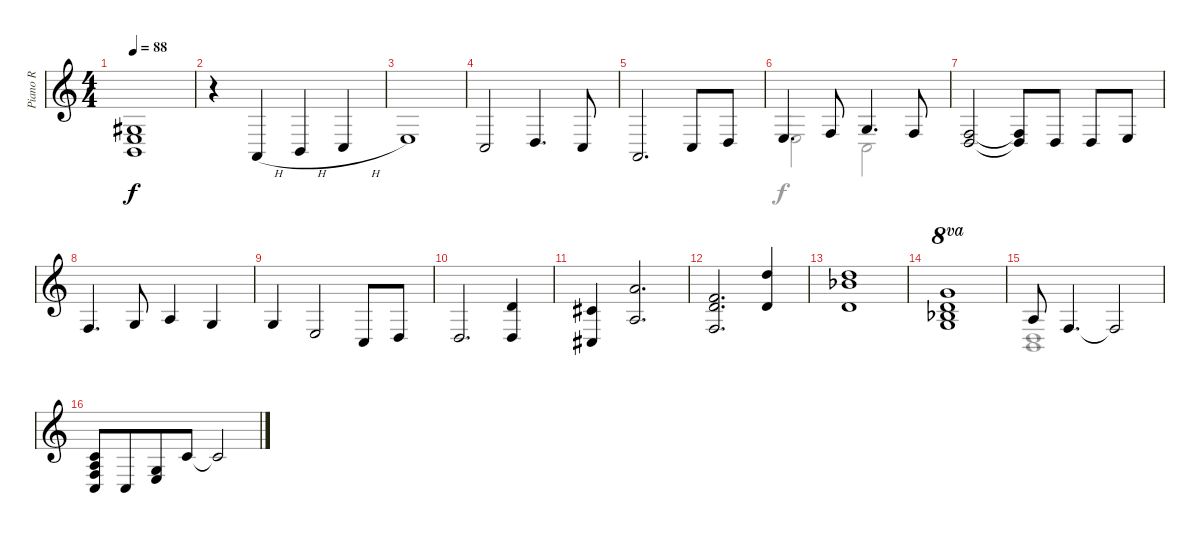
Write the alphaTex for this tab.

\track ("Piano R" "Piano R") {instrument acousticgrandpiano}
\staff {score}
\tuning (E4 B3 G3 D3 A2 E2) {hide}
\voice
\ts (4 4)
\tempo 88
\clef g2
\ks c
(1.3 2.4 2.5).1{dy f} |
r.4 0.5{h}.4 2.5{h}.4 3.5{h}.4 |
7.5.1 |
3.5.2 5.5.4{d} 3.5.8 |
0.5.2{d} 3.5.8 5.5.8 |
7.5.4{d} 8.5.8 10.5.4{d} 8.5.8 |
(8.5 10.6).2 (8.5{t} 10.6{t}).8 5.5.8 5.5.8 7.5.8 |
8.5.4{d} 10.5.8 12.5.4 10.5.4 |
10.5.4 7.5.2 8.6.8 10.6.8 |
10.6.2{d} (7.3 10.6).4 |
(6.3 9.6).4 (5.1 7.4).2{d} |
(1.1 3.2 3.4).2{d} (10.1 3.2).4 |
(10.1 11.2{acc b} 7.3).1 |
(15.1 15.2 15.3{acc b} 17.4).1{ot 8va} |
7.4.8 8.5.4{d} 8.5{t}.2 |
(5.3 7.4 8.5 8.6).8 8.6.8{beam merge} (5.4 7.5).8 5.3.8 5.3{t}.2
\voice
\clef g2
\ottava regular
\simile none
\ks c
|
|
|
|
|
7.5.2 3.5.2 |
|
|
|
|
|
|
|
|
(5.5 7.6).1 |
